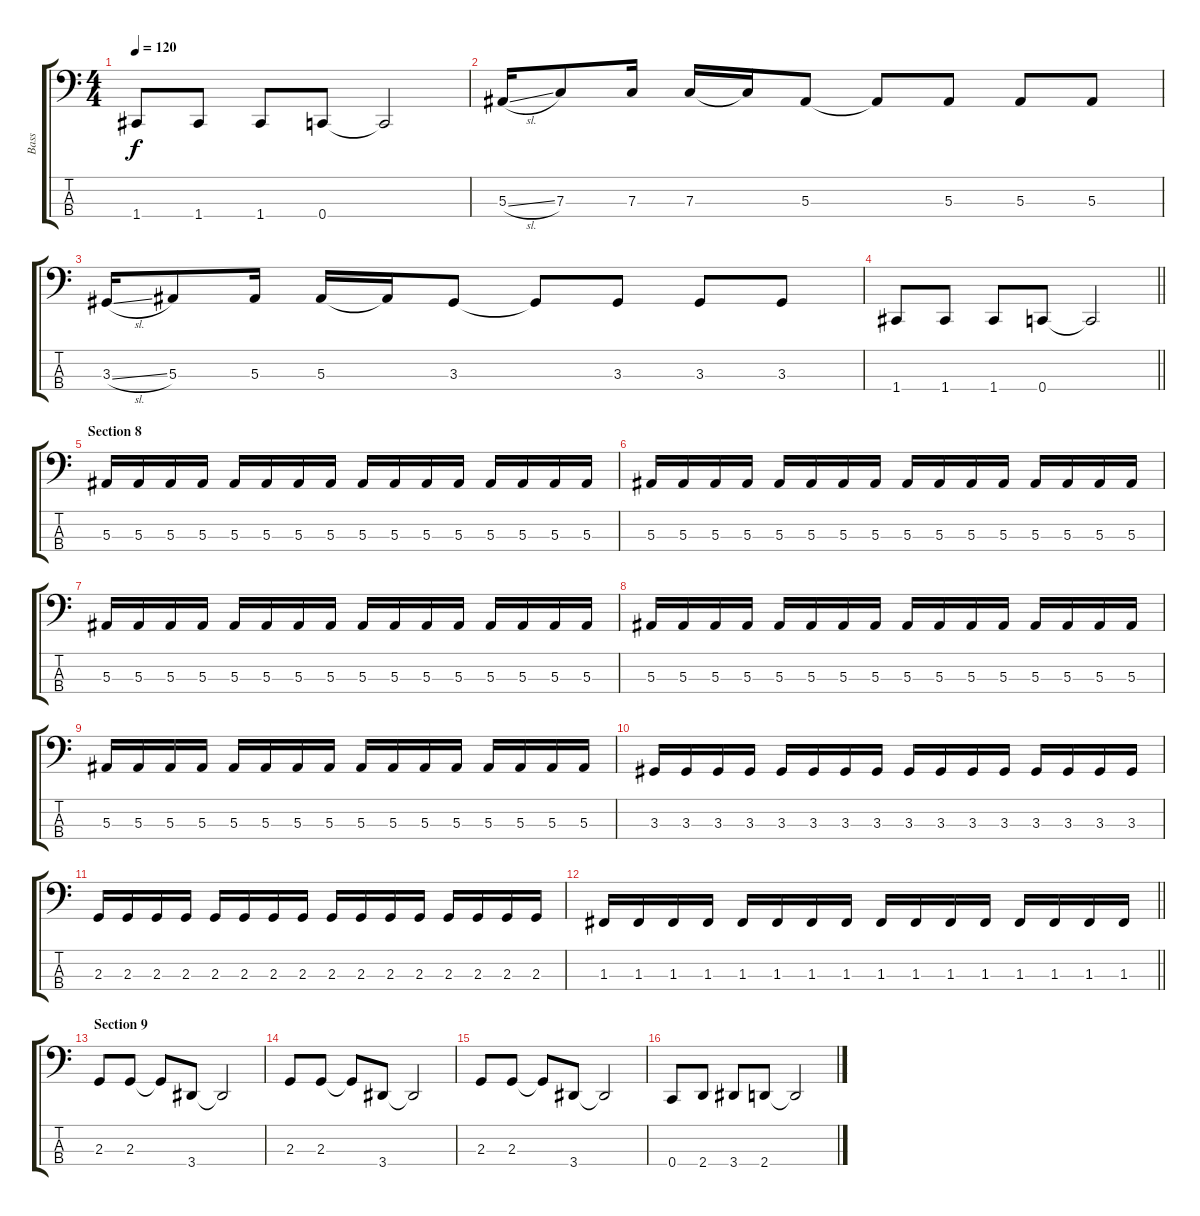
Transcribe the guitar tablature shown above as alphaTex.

\track ("Bass" "Bass") {instrument electricbassfinger}
\staff {score tabs}
\tuning (Eb2 Bb1 F1 C1) {hide}
\ts (4 4)
\tempo 120
\clef f4
\ks c
1.4.8{dy f} 1.4.8 1.4.8 0.4.8 0.4{t}.2 |
5.3{sl}.16 7.3.8 7.3.16 7.3.16 7.3{t}.16 5.3.8 5.3{t}.8 5.3.8 5.3.8 5.3.8 |
3.3{sl}.16 5.3.8 5.3.16 5.3.16 5.3{t}.16 3.3.8 3.3{t}.8 3.3.8 3.3.8 3.3.8 |
\barLineRight lightlight
1.4.8 1.4.8 1.4.8 0.4.8 0.4{t}.2 |
\section ("" "Section 8")
5.3.16{volume 8 instrument electricbassfinger} 5.3.16 5.3.16 5.3.16 5.3.16 5.3.16 5.3.16 5.3.16 5.3.16 5.3.16 5.3.16 5.3.16 5.3.16 5.3.16 5.3.16 5.3.16 |
5.3.16 5.3.16 5.3.16 5.3.16 5.3.16 5.3.16 5.3.16 5.3.16 5.3.16 5.3.16 5.3.16 5.3.16 5.3.16 5.3.16 5.3.16 5.3.16 |
5.3.16 5.3.16 5.3.16 5.3.16 5.3.16 5.3.16 5.3.16 5.3.16 5.3.16 5.3.16 5.3.16 5.3.16 5.3.16 5.3.16 5.3.16 5.3.16 |
5.3.16 5.3.16 5.3.16 5.3.16 5.3.16 5.3.16 5.3.16 5.3.16 5.3.16 5.3.16 5.3.16 5.3.16 5.3.16 5.3.16 5.3.16 5.3.16 |
5.3.16 5.3.16 5.3.16 5.3.16 5.3.16 5.3.16 5.3.16 5.3.16 5.3.16 5.3.16 5.3.16 5.3.16 5.3.16 5.3.16 5.3.16 5.3.16 |
3.3.16 3.3.16 3.3.16 3.3.16 3.3.16 3.3.16 3.3.16 3.3.16 3.3.16 3.3.16 3.3.16 3.3.16 3.3.16 3.3.16 3.3.16 3.3.16 |
2.3.16 2.3.16 2.3.16 2.3.16 2.3.16 2.3.16 2.3.16 2.3.16 2.3.16 2.3.16 2.3.16 2.3.16 2.3.16 2.3.16 2.3.16 2.3.16 |
\barLineRight lightlight
1.3.16 1.3.16 1.3.16 1.3.16 1.3.16 1.3.16 1.3.16 1.3.16 1.3.16 1.3.16 1.3.16 1.3.16 1.3.16 1.3.16 1.3.16 1.3.16 |
\section ("" "Section 9")
2.3.8{volume 13} 2.3.8 2.3{t}.8 3.4.8 3.4{t}.2 |
2.3.8 2.3.8 2.3{t}.8 3.4.8 3.4{t}.2 |
2.3.8 2.3.8 2.3{t}.8 3.4.8 3.4{t}.2 |
0.4.8 2.4.8 3.4.8 2.4.8 2.4{t}.2
